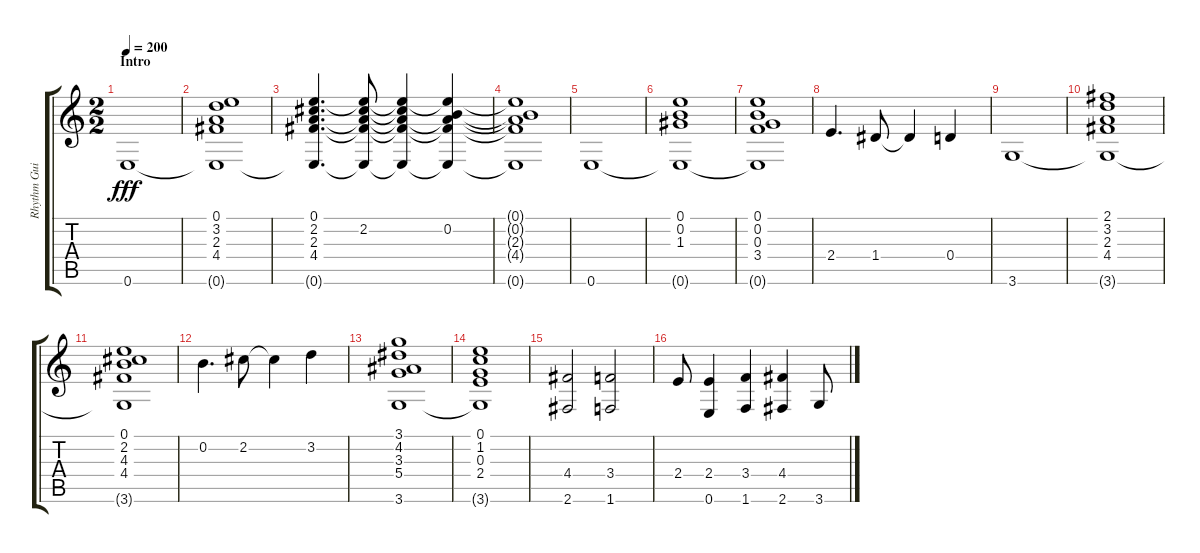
\track ("Rhythm Guitar 1" "Rhythm Gui") {instrument distortionguitar}
\staff {score tabs}
\tuning (E4 B3 G3 D3 A2 E2) {hide}
\ts (2 2)
\section ("" "Intro")
\tempo 200
\clef g2
\ks c
0.6.1{dy fff instrument distortionguitar} |
(0.1 3.2 2.3 4.4 0.6{t}).1 |
(0.1 2.2 2.3 4.4 0.6{t}).4{d} (0.1{t} 2.2 2.3{t} 4.4{t} 0.6{t}).8 (0.1{t} 2.2{t} 2.3{t} 4.4{t} 0.6{t}).4 (0.1{t} 0.2 2.3{t} 4.4{t} 0.6{t}).4 |
(0.1{t} 0.2{t} 2.3{t} 4.4{t} 0.6{t}).1 |
0.6.1 |
(0.1 0.2 1.3 0.6{t}).1 |
(0.1 0.2 0.3 3.4 0.6{t}).1 |
2.4.4{d} 1.4.8 1.4{t}.4 0.4.4 |
3.6.1 |
(2.1 3.2 2.3 4.4 3.6{t}).1 |
(0.1 2.2 4.3 4.4 3.6{t}).1 |
0.2.4{d} 2.2.8 2.2{t}.4 3.2.4 |
(3.1 4.2 3.3 5.4 3.6).1 |
(0.1 1.2 0.3 2.4 3.6{t}).1 |
(4.4 2.6).2 (3.4 1.6).2 |
2.4.8 (2.4 0.6).4 (3.4 1.6).4 (4.4 2.6).4 3.6.8
